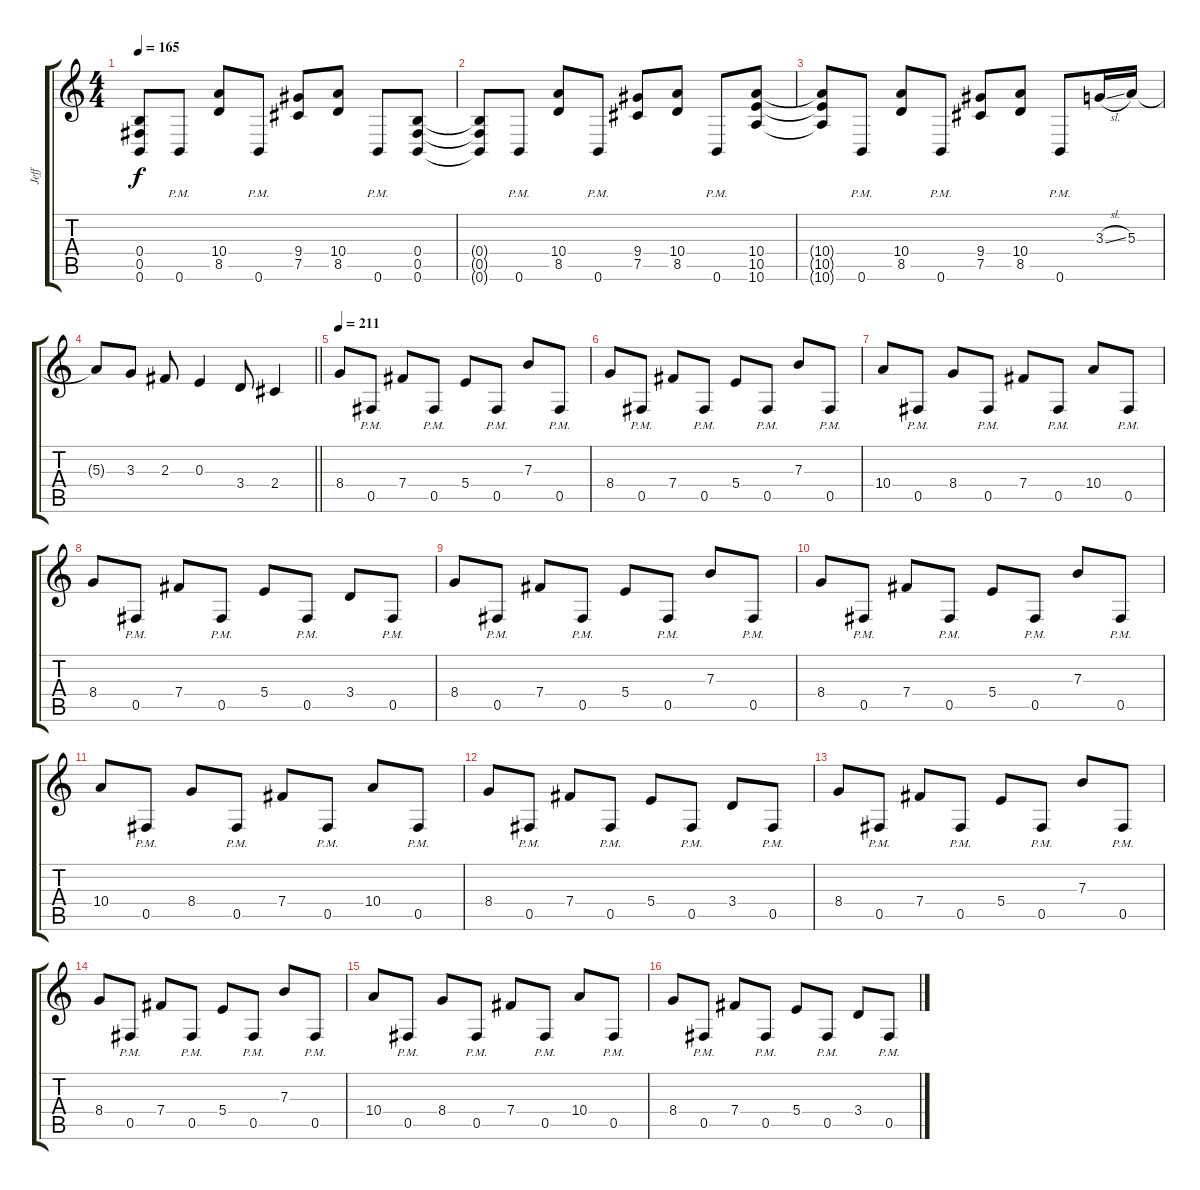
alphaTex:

\track ("Jeff" "Jeff") {instrument distortionguitar}
\staff {score tabs}
\tuning (Db4 Ab3 E3 B2 Gb2 B1) {hide}
\ts (4 4)
\tempo 165
\clef g2
\ks c
(0.4{t} 0.5{t} 0.6{t}).8{dy f} 0.6{pm}.8 (10.4 8.5).8 0.6{pm}.8 (9.4 7.5).8 (10.4 8.5).8 0.6{pm}.8 (0.4 0.5 0.6).8 |
(0.4{t} 0.5{t} 0.6{t}).8 0.6{pm}.8 (10.4 8.5).8 0.6{pm}.8 (9.4 7.5).8 (10.4 8.5).8 0.6{pm}.8 (10.4 10.5 10.6).8 |
(10.4{t} 10.5{t} 10.6{t}).8 0.6{pm}.8 (10.4 8.5).8 0.6{pm}.8 (9.4 7.5).8 (10.4 8.5).8 0.6{pm}.8 3.3{sl}.16 5.3.16 |
\barLineRight lightlight
5.3{t}.8 3.3.8 2.3.8 0.3.4 3.4.8 2.4.4 |
\tempo 211
8.4.8 0.5{pm}.8 7.4.8 0.5{pm}.8 5.4.8 0.5{pm}.8 7.3.8 0.5{pm}.8 |
8.4.8 0.5{pm}.8 7.4.8 0.5{pm}.8 5.4.8 0.5{pm}.8 7.3.8 0.5{pm}.8 |
10.4.8 0.5{pm}.8 8.4.8 0.5{pm}.8 7.4.8 0.5{pm}.8 10.4.8 0.5{pm}.8 |
8.4.8 0.5{pm}.8 7.4.8 0.5{pm}.8 5.4.8 0.5{pm}.8 3.4.8 0.5{pm}.8 |
8.4.8 0.5{pm}.8 7.4.8 0.5{pm}.8 5.4.8 0.5{pm}.8 7.3.8 0.5{pm}.8 |
8.4.8 0.5{pm}.8 7.4.8 0.5{pm}.8 5.4.8 0.5{pm}.8 7.3.8 0.5{pm}.8 |
10.4.8 0.5{pm}.8 8.4.8 0.5{pm}.8 7.4.8 0.5{pm}.8 10.4.8 0.5{pm}.8 |
8.4.8 0.5{pm}.8 7.4.8 0.5{pm}.8 5.4.8 0.5{pm}.8 3.4.8 0.5{pm}.8 |
8.4.8 0.5{pm}.8 7.4.8 0.5{pm}.8 5.4.8 0.5{pm}.8 7.3.8 0.5{pm}.8 |
8.4.8 0.5{pm}.8 7.4.8 0.5{pm}.8 5.4.8 0.5{pm}.8 7.3.8 0.5{pm}.8 |
10.4.8 0.5{pm}.8 8.4.8 0.5{pm}.8 7.4.8 0.5{pm}.8 10.4.8 0.5{pm}.8 |
8.4.8 0.5{pm}.8 7.4.8 0.5{pm}.8 5.4.8 0.5{pm}.8 3.4.8 0.5{pm}.8
